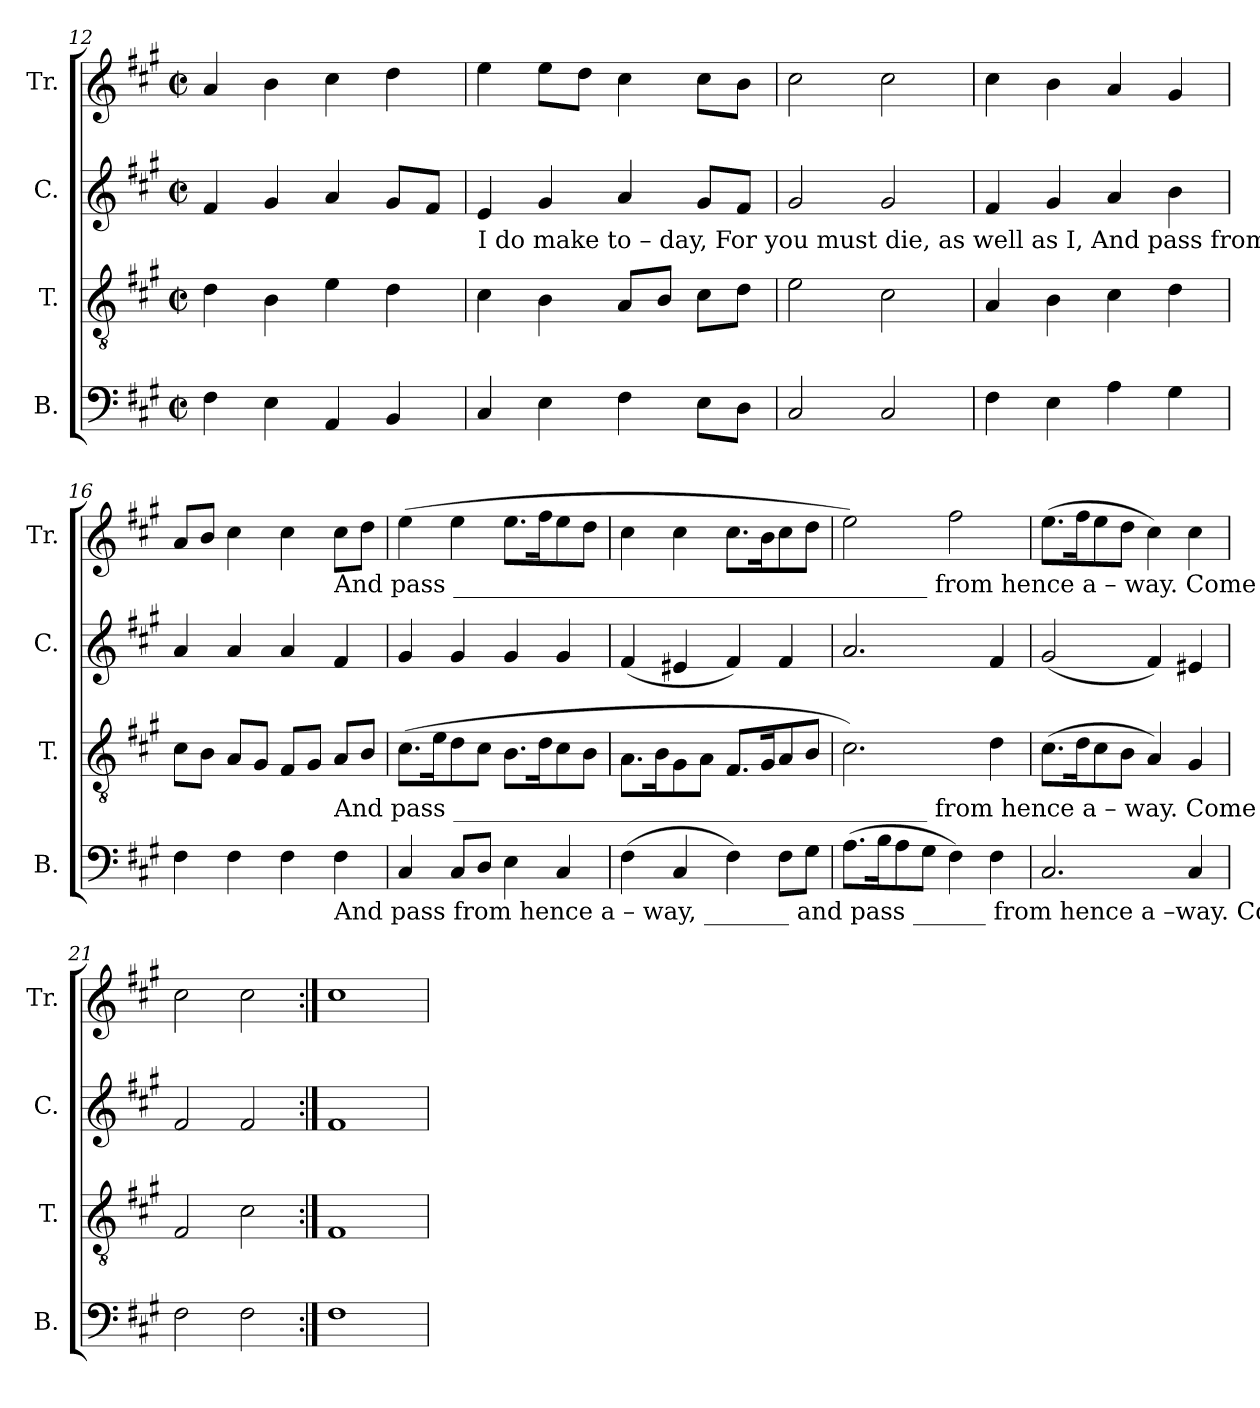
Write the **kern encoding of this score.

**kern	**kern	**kern	**kern
*part4	*part3	*part2	*part1
*staff4	*staff3	*staff2	*staff1
*I"B.	*I"T.	*I"C.	*I"Tr.
*I'B.	*I'T.	*I'C.	*I'Tr.
*clefF4	*clefGv2	*clefG2	*clefG2
*k[f#c#g#]	*k[f#c#g#]	*k[f#c#g#]	*k[f#c#g#]
*M4/4	*M4/4	*M4/4	*M4/4
*met(c|)	*met(c|)	*met(c|)	*met(c|)
=12	=12	=12	=12
4F#!\	4d!\	4f#!/	4a!/
4E!\	4B!\	4g#!/	4b!\
4AA!/	4e!\	4a!/	4cc#!\
4BB!/	4d!\	8g#!/L	4dd!\
.	.	8f#!/J	.
!!LO:LB:g=z
=13	=13	=13	=13
!	!	!LO:TX:b:t=I    do    make to   –  day,  For you must die, as well  as      I,    And       pass    from   hence   a   –   way,  _________ and       pass ______   from   hence                 a  –way.   Come	!
4C#!/	4c#!\	4e!/	4ee!\
4E!\	4B!\	4g#!/	8ee!\L
.	.	.	8dd!\J
4F#!\	8A!/L	4a!/	4cc#!\
.	8B!/J	.	.
8E!\L	8c#!\L	8g#!/L	8cc#!\L
8D!\J	8d!\J	8f#!/J	8b!\J
=14	=14	=14	=14
2C#!/	2e!\	2g#!/	2cc#!\
2C#!/	2c#!\	2g#!/	2cc#!\
=15	=15	=15	=15
4F#!\	4A!/	4f#!/	4cc#!\
4E!\	4B!\	4g#!/	4b!\
4A!\	4c#!\	4a!/	4a!/
4G#!\	4d!\	4b!\	4g#!/
=16	=16	=16	=16
4F#!\	8c#!\L	4a!/	8a!/L
.	8B!\J	.	8b!/J
4F#!\	8A!/L	4a!/	4cc#!\
.	8G#!/J	.	.
4F#!\	8F#!/L	4a!/	4cc#!\
.	8G#!/J	.	.
!	!	!	!LO:TX:b:t=And      pass _______________________________________    from        hence                  a – way.  Come
!	!LO:TX:b:t=And      pass _______________________________________         from   hence                  a – way.  Come	!	!
!LO:TX:b:t=And      pass   from   hence  a    –   way,  _______       and       pass ______  from  hence                  a  –way.   Come	!	!	!
4F#!\	8A!/L	4f#!/	8cc#!\L
.	8B!/J	.	8dd!\J
=17	=17	=17	=17
4C#!/	(8.c#!\L	4g#!/	(4ee!\
.	16e!\K	.	.
8C#!/L	8d!\	4g#!/	4ee!\
8D!/J	8c#!\J	.	.
4E!\	8.B!\L	4g#!/	8.ee!\L
.	16d!\K	.	16ff#!\K
4C#!/	8c#!\	4g#!/	8ee!\
.	8B!\J	.	8dd!\J
=18	=18	=18	=18
(4F#!\	8.A!\L	(4f#!/	4cc#!\
.	16B!\K	.	.
4C#!/	8G#!\	4e#X!/	4cc#!\
.	8A!\J	.	.
4F#!\)	8.F#!/L	4f#!/)	8.cc#!\L
.	16G#!/K	.	16b!\K
8F#!\L	8A!/	4f#!/	8cc#!\
8G#!\J	8B!/J	.	8dd!\J
=19	=19	=19	=19
(8.A!\L	2.c#!\)	2.a!/	2ee!\)
16B!\K	.	.	.
8A!\	.	.	.
8G#!\J	.	.	.
4F#!\)	.	.	2ff#!\
4F#!\	4d!\	4f#!/	.
=20	=20	=20	=20
2.C#!/	(8.c#!\L	(2g#!/	(8.ee!\L
.	16d!\K	.	16ff#!\K
.	8c#!\	.	8ee!\
.	8B!\J	.	8dd!\J
.	4A!/)	4f#!/)	4cc#!\)
4C#!/	4G#!/	4e#X!/	4cc#!\
=21	=21	=21	=21
2F#!\	2F#!/	2f#!/	2cc#!\
2F#!\	2c#!\	2f#!/	2cc#!\
=22:|!	=22:|!	=22:|!	=22:|!
1F#!	1F#!	1f#!	1cc#!
=	=	=	=
*-	*-	*-	*-
